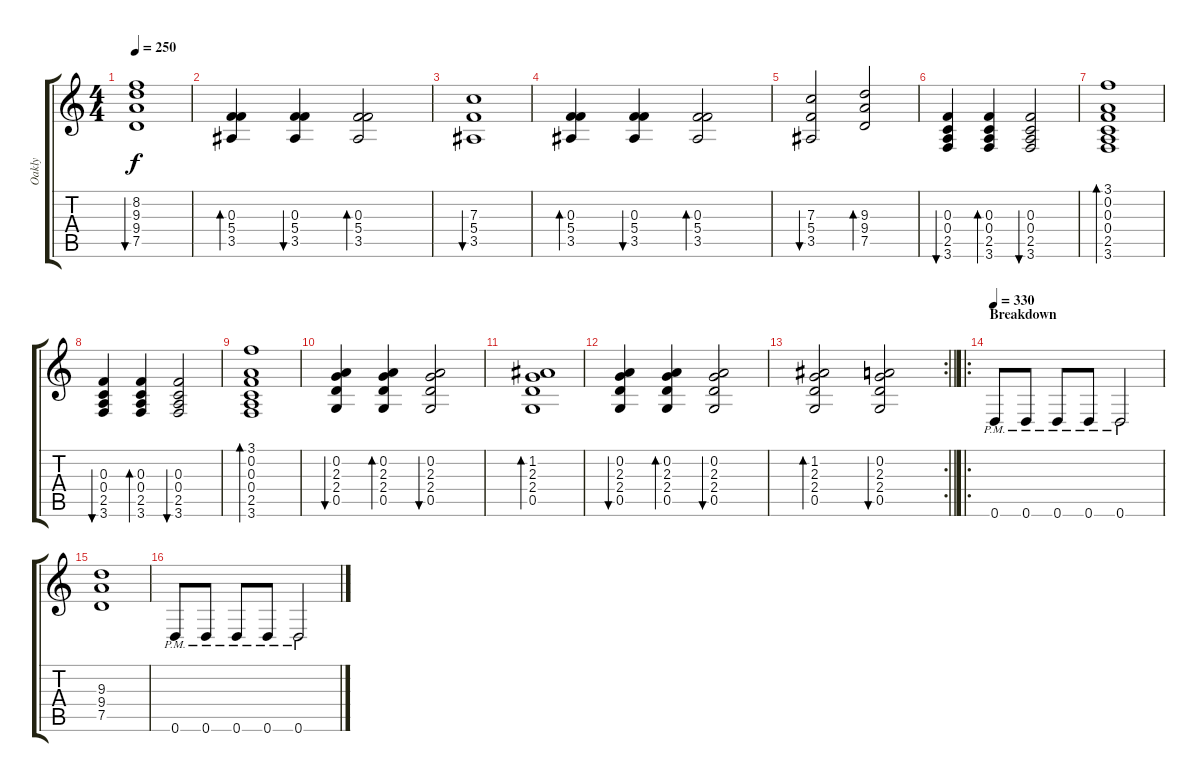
\track ("Oakly" "Oakly") {instrument distortionguitar}
\staff {score tabs}
\tuning (D4 A3 F3 C3 G2 D2) {hide}
\ts (4 4)
\tempo 250
\clef g2
\ks c
(8.2 9.3 9.4 7.5).1{bu 480 dy f} |
(0.3 5.4 3.5).4{bd 480} (0.3 5.4 3.5).4{bu 480} (0.3 5.4 3.5).2{bd 480} |
(7.3 5.4 3.5).1{bu 480} |
(0.3 5.4 3.5).4{bd 480} (0.3 5.4 3.5).4{bu 480} (0.3 5.4 3.5).2{bd 480} |
(7.3 5.4 3.5).2{bu 480} (9.3 9.4 7.5).2{bd 480} |
(0.3 0.4 2.5 3.6).4{bu 480} (0.3 0.4 2.5 3.6).4{bd 480} (0.3 0.4 2.5 3.6).2{bu 480} |
(3.1 0.2 0.3 0.4 2.5 3.6).1{bd 480} |
(0.3 0.4 2.5 3.6).4{bu 480} (0.3 0.4 2.5 3.6).4{bd 480} (0.3 0.4 2.5 3.6).2{bu 480} |
(3.1 0.2 0.3 0.4 2.5 3.6).1{bd 480} |
(0.2 2.3 2.4 0.5).4{bu 480} (0.2 2.3 2.4 0.5).4{bd 480} (0.2 2.3 2.4 0.5).2{bu 480} |
(1.2 2.3 2.4 0.5).1{bd 480} |
(0.2 2.3 2.4 0.5).4{bu 480} (0.2 2.3 2.4 0.5).4{bd 480} (0.2 2.3 2.4 0.5).2{bu 480} |
\rc 2
\barLineRight lightlight
(1.2 2.3 2.4 0.5).2{bd 480} (0.2 2.3 2.4 0.5).2{bu 480} |
\ro
\section ("" "Breakdown")
\tempo 330
0.6{pm}.8{instrument distortionguitar} 0.6{pm}.8 0.6{pm}.8 0.6{pm}.8 0.6{pm}.2 |
(9.3 9.4 7.5).1 |
0.6{pm}.8 0.6{pm}.8 0.6{pm}.8 0.6{pm}.8 0.6{pm}.2
